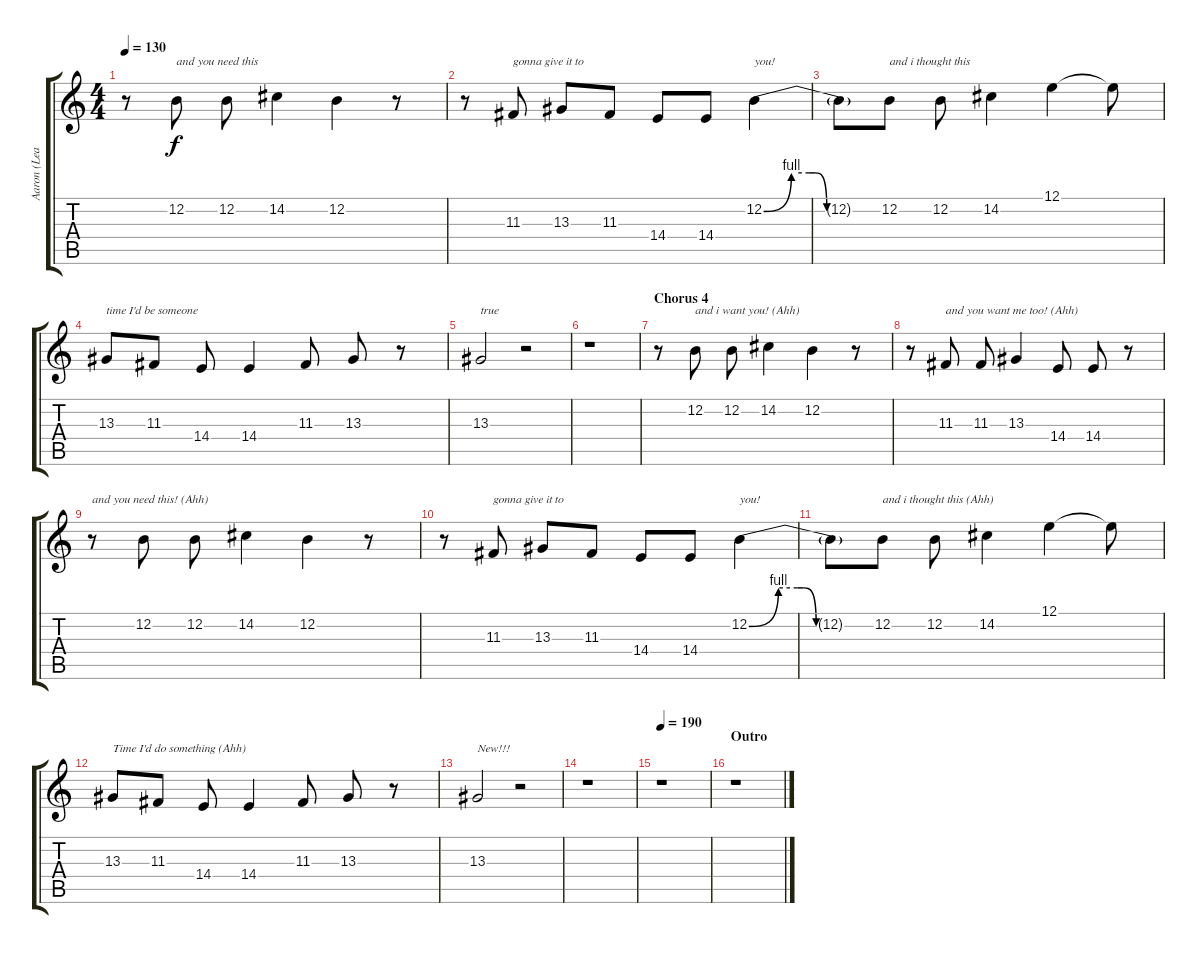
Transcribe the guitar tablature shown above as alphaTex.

\track ("Aaron (Lead Vocals)" "Aaron (Lea") {instrument clarinet}
\staff {score tabs}
\tuning (E4 B3 G3 D3 A2 E2) {hide}
\ts (4 4)
\tempo 130
\clef g2
\ks c
r.8{dy f} 12.2.8{txt "and you need this"} 12.2.8 14.2.4 12.2.4 r.8 |
r.8 11.3.8{txt "gonna give it to"} 13.3.8 11.3.8 14.4.8 14.4.8 12.2{be (custom 0 0 14 4 23 4 26 4 32 0 38 0 45 0 60 0)}.4{txt "you!"} |
12.2{t}.8 12.2.8{txt "and i thought this"} 12.2.8 14.2.4 12.1.4 12.1{t}.8 |
13.3.8{txt "time I'd be someone"} 11.3.8 14.4.8 14.4.4 11.3.8 13.3.8 r.8 |
13.3.2{txt "true"} r.2 |
r.1 |
\section ("" "Chorus 4")
r.8 12.2.8{txt "and i want you! (Ahh)"} 12.2.8 14.2.4 12.2.4 r.8 |
r.8 11.3.8{txt "and you want me too! (Ahh)"} 11.3.8 13.3.4 14.4.8 14.4.8 r.8 |
r.8{txt "and you need this! (Ahh)"} 12.2.8 12.2.8 14.2.4 12.2.4 r.8 |
r.8 11.3.8{txt "gonna give it to"} 13.3.8 11.3.8 14.4.8 14.4.8 12.2{be (custom 0 0 14 4 23 4 26 4 32 0 38 0 45 0 60 0)}.4{txt "you!"} |
12.2{t}.8 12.2.8{txt "and i thought this (Ahh)"} 12.2.8 14.2.4 12.1.4 12.1{t}.8 |
13.3.8{txt "Time I'd do something (Ahh)"} 11.3.8 14.4.8 14.4.4 11.3.8 13.3.8 r.8 |
13.3.2{txt "New!!!"} r.2 |
r.1 |
\tempo 190
r.1 |
\section ("" "Outro")
r.1
